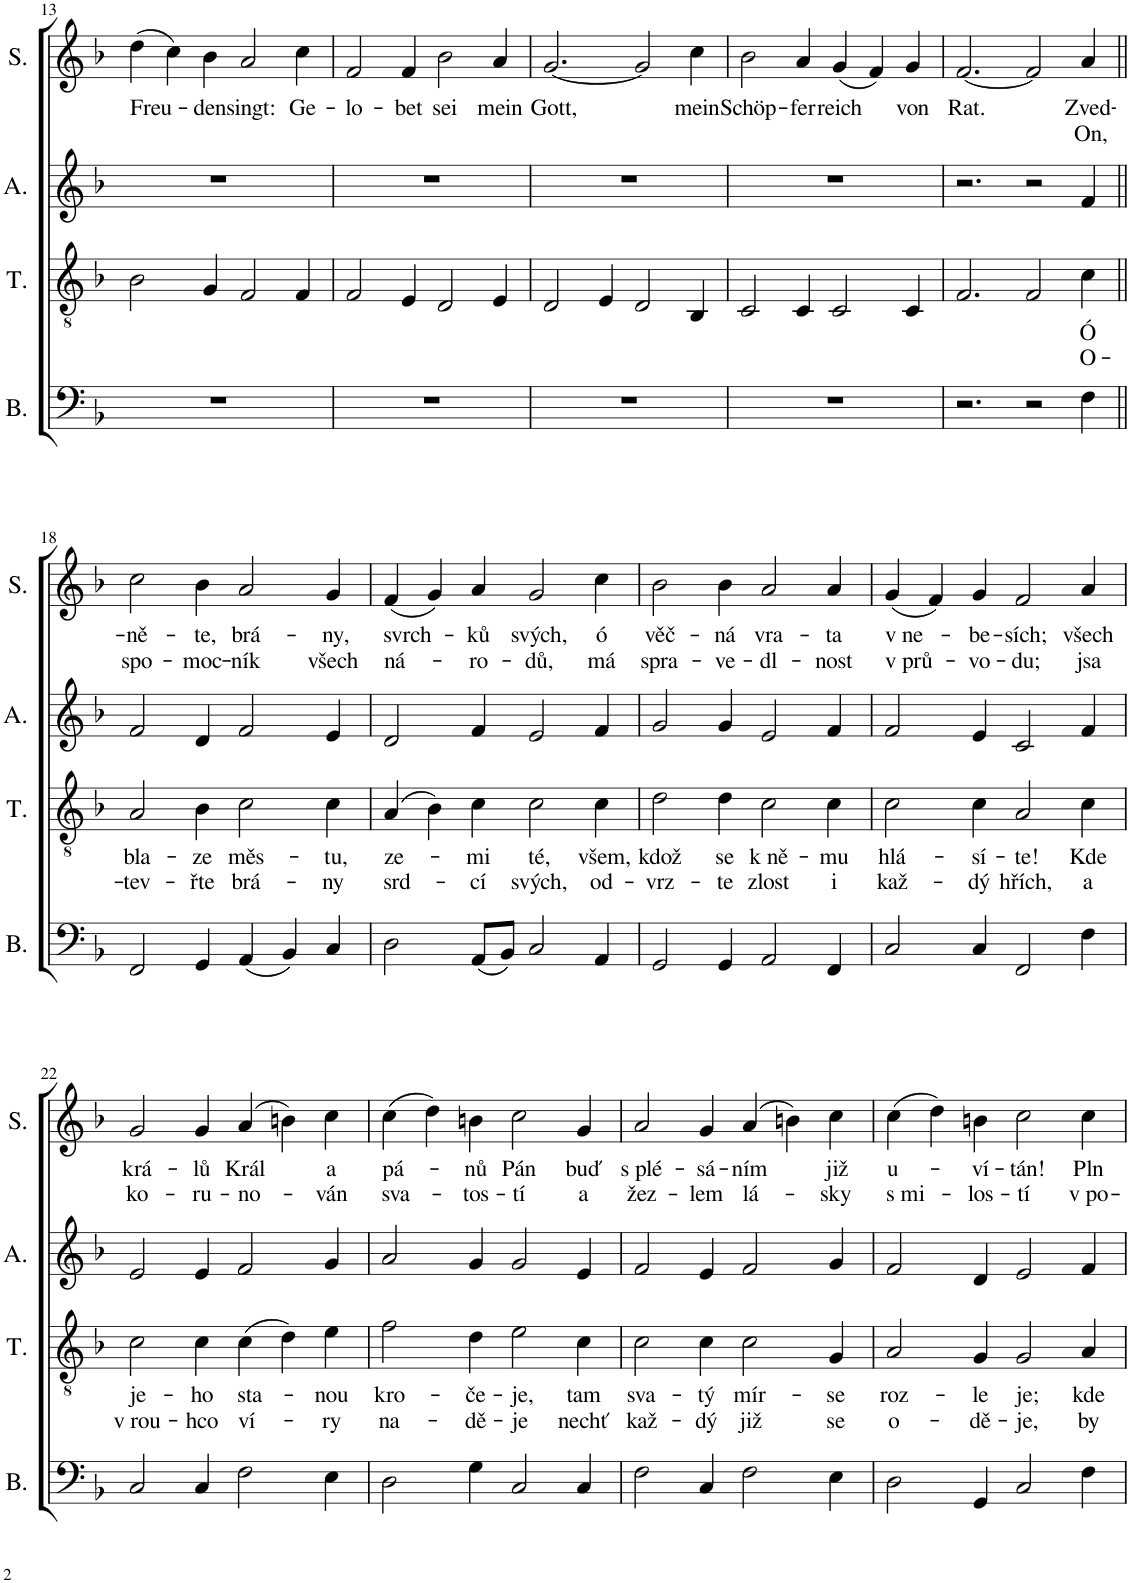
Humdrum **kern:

**kern	**kern	**text	**text	**kern	**kern	**text	**text
*part4	*part3	*part3	*part3	*part2	*part1	*part1	*part1
*staff4	*staff3	*staff3	*staff3	*staff2	*staff1	*staff1	*staff1
*I"Bass	*I"Tenor	*	*	*I"Alto	*I"Soprano	*	*
*I'B.	*I'T.	*	*	*I'A.	*I'S.	*	*
!!LO:PB:g=z
*clefF4	*clefGv2	*	*	*clefG2	*clefG2	*	*
*k[b-]	*k[b-]	*	*	*k[b-]	*k[b-]	*	*
*M6/4	*M6/4	*	*	*M6/4	*M6/4	*	*
=13	=13	=13	=13	=13	=13	=13	=13
!	!	!	!	!	!	!LO:LY:b	!
1.r	2B-\	.	.	1.r	(4dd\	Freu-	.
.	.	.	.	.	4cc\)	.	.
!	!	!	!	!	!	!LO:LY:b	!
.	4G/	.	.	.	4b-\	-den	.
!	!	!	!	!	!	!LO:LY:b	!
.	2F/	.	.	.	2a/	singt:	.
!	!	!	!	!	!	!LO:LY:b	!
.	4F/	.	.	.	4cc\	Ge-	.
=14	=14	=14	=14	=14	=14	=14	=14
!	!	!	!	!	!	!LO:LY:b	!
1.r	2F/	.	.	1.r	2f/	-lo-	.
!	!	!	!	!	!	!LO:LY:b	!
.	4E/	.	.	.	4f/	-bet	.
!	!	!	!	!	!	!LO:LY:b	!
.	2D/	.	.	.	2b-\	sei	.
!	!	!	!	!	!	!LO:LY:b	!
.	4E/	.	.	.	4a/	mein	.
=15	=15	=15	=15	=15	=15	=15	=15
!	!	!	!	!	!	!LO:LY:b	!
1.r	2D/	.	.	1.r	[2.g/	Gott,	.
.	4E/	.	.	.	.	.	.
.	2D/	.	.	.	2g/]	.	.
!	!	!	!	!	!	!LO:LY:b	!
.	4BB-/	.	.	.	4cc\	mein	.
=16	=16	=16	=16	=16	=16	=16	=16
!	!	!	!	!	!	!LO:LY:b	!
1.r	2C/	.	.	1.r	2b-\	Schöp-	.
!	!	!	!	!	!	!LO:LY:b	!
.	4C/	.	.	.	4a/	-fer	.
!	!	!	!	!	!	!LO:LY:b	!
.	2C/	.	.	.	(4g/	reich	.
.	.	.	.	.	4f/)	.	.
!	!	!	!	!	!	!LO:LY:b	!
.	4C/	.	.	.	4g/	von	.
=17	=17	=17	=17	=17	=17	=17	=17
!	!	!	!	!	!	!LO:LY:b	!
2.r	2.F/	.	.	2.r	[2.f/	Rat.	.
2r	2F/	.	.	2r	2f/]	.	.
!	!	!LO:LY:b	!LO:LY:b	!	!	!LO:LY:b	!LO:LY:b
4F\	4c\	Ó	O-	4f/	4a/	Zved-	On,
!!LO:LB:g=z
=18||	=18||	=18||	=18||	=18||	=18||	=18||	=18||
!	!	!LO:LY:b	!LO:LY:b	!	!	!LO:LY:b	!LO:LY:b
2FF/	2A/	bla-	-tev-	2f/	2cc\	-ně-	spo-
!	!	!LO:LY:b	!LO:LY:b	!	!	!LO:LY:b	!LO:LY:b
4GG/	4B-\	-ze	-řte	4d/	4b-\	-te,	-moc-
!	!	!LO:LY:b	!LO:LY:b	!	!	!LO:LY:b	!LO:LY:b
(4AA/	2c\	měs-	brá-	2f/	2a/	brá-	-ník
4BB-/)	.	.	.	.	.	.	.
!	!	!LO:LY:b	!LO:LY:b	!	!	!LO:LY:b	!LO:LY:b
4C/	4c\	-tu,	-ny	4e/	4g/	-ny,	všech
=19	=19	=19	=19	=19	=19	=19	=19
!	!	!LO:LY:b	!LO:LY:b	!	!	!LO:LY:b	!LO:LY:b
2D\	(4A/	ze-	srd-	2d/	(4f/	svrch-	ná-
.	4B-\)	.	.	.	4g/)	.	.
!	!	!LO:LY:b	!LO:LY:b	!	!	!LO:LY:b	!LO:LY:b
(8AA/L	4c\	-mi	-cí	4f/	4a/	-ků	-ro-
8BB-/J)	.	.	.	.	.	.	.
!	!	!LO:LY:b	!LO:LY:b	!	!	!LO:LY:b	!LO:LY:b
2C/	2c\	té,	svých,	2e/	2g/	svých,	-dů,
!	!	!LO:LY:b	!LO:LY:b	!	!	!LO:LY:b	!LO:LY:b
4AA/	4c\	všem,	od-	4f/	4cc\	ó	má
=20	=20	=20	=20	=20	=20	=20	=20
!	!	!LO:LY:b	!LO:LY:b	!	!	!LO:LY:b	!LO:LY:b
2GG/	2d\	kdož	-vrz-	2g/	2b-\	věč-	spra-
!	!	!LO:LY:b	!LO:LY:b	!	!	!LO:LY:b	!LO:LY:b
4GG/	4d\	se	-te	4g/	4b-\	-ná	-ve-
!	!	!LO:LY:b	!LO:LY:b	!	!	!LO:LY:b	!LO:LY:b
2AA/	2c\	k ně-	zlost	2e/	2a/	vra-	-dl-
!	!	!LO:LY:b	!LO:LY:b	!	!	!LO:LY:b	!LO:LY:b
4FF/	4c\	-mu	i	4f/	4a/	-ta	-nost
=21	=21	=21	=21	=21	=21	=21	=21
!	!	!LO:LY:b	!LO:LY:b	!	!	!LO:LY:b	!LO:LY:b
2C/	2c\	hlá-	kaž-	2f/	(4g/	v ne-	v prů-
.	.	.	.	.	4f/)	.	.
!	!	!LO:LY:b	!LO:LY:b	!	!	!LO:LY:b	!LO:LY:b
4C/	4c\	-sí-	-dý	4e/	4g/	-be-	-vo-
!	!	!LO:LY:b	!LO:LY:b	!	!	!LO:LY:b	!LO:LY:b
2FF/	2A/	-te!	hřích,	2c/	2f/	-sích;	-du;
!	!	!LO:LY:b	!LO:LY:b	!	!	!LO:LY:b	!LO:LY:b
4F\	4c\	Kde	a	4f/	4a/	všech	jsa
!!LO:LB:g=z
=22	=22	=22	=22	=22	=22	=22	=22
!	!	!LO:LY:b	!LO:LY:b	!	!	!LO:LY:b	!LO:LY:b
2C/	2c\	je-	v rou-	2e/	2g/	krá-	ko-
!	!	!LO:LY:b	!LO:LY:b	!	!	!LO:LY:b	!LO:LY:b
4C/	4c\	-ho	-hco	4e/	4g/	-lů	-ru-
!	!	!LO:LY:b	!LO:LY:b	!	!	!LO:LY:b	!LO:LY:b
2F\	(4c\	sta-	ví-	2f/	(4a/	Král	-no-
.	4d\)	.	.	.	4bn\)	.	.
!	!	!LO:LY:b	!LO:LY:b	!	!	!LO:LY:b	!LO:LY:b
4E\	4e\	-nou	-ry	4g/	4cc\	a	-ván
=23	=23	=23	=23	=23	=23	=23	=23
!	!	!LO:LY:b	!LO:LY:b	!	!	!LO:LY:b	!LO:LY:b
2D\	2f\	kro-	na-	2a/	(4cc\	pá-	sva-
.	.	.	.	.	4dd\)	.	.
!	!	!LO:LY:b	!LO:LY:b	!	!	!LO:LY:b	!LO:LY:b
4G\	4d\	-če-	-dě-	4g/	4bn\	-nů	-tos-
!	!	!LO:LY:b	!LO:LY:b	!	!	!LO:LY:b	!LO:LY:b
2C/	2e\	-je,	-je	2g/	2cc\	Pán	-tí
!	!	!LO:LY:b	!LO:LY:b	!	!	!LO:LY:b	!LO:LY:b
4C/	4c\	tam	nechť	4e/	4g/	buď	a
=24	=24	=24	=24	=24	=24	=24	=24
!	!	!LO:LY:b	!LO:LY:b	!	!	!LO:LY:b	!LO:LY:b
2F\	2c\	sva-	kaž-	2f/	2a/	s plé-	žez-
!	!	!LO:LY:b	!LO:LY:b	!	!	!LO:LY:b	!LO:LY:b
4C/	4c\	-tý	-dý	4e/	4g/	-sá-	-lem
!	!	!LO:LY:b	!LO:LY:b	!	!	!LO:LY:b	!LO:LY:b
2F\	2c\	mír-	již	2f/	(4a/	-ním	lá-
.	.	.	.	.	4bn\)	.	.
!	!	!LO:LY:b	!LO:LY:b	!	!	!LO:LY:b	!LO:LY:b
4E\	4G/	-se	se	4g/	4cc\	již	-sky
=25	=25	=25	=25	=25	=25	=25	=25
!	!	!LO:LY:b	!LO:LY:b	!	!	!LO:LY:b	!LO:LY:b
2D\	2A/	roz-	o-	2f/	(4cc\	u-	s mi-
.	.	.	.	.	4dd\)	.	.
!	!	!LO:LY:b	!LO:LY:b	!	!	!LO:LY:b	!LO:LY:b
4GG/	4G/	-le	-dě-	4d/	4bn\	-ví-	-los-
!	!	!LO:LY:b	!LO:LY:b	!	!	!LO:LY:b	!LO:LY:b
2C/	2G/	je;	-je,	2e/	2cc\	-tán!	-tí
!	!	!LO:LY:b	!LO:LY:b	!	!	!LO:LY:b	!LO:LY:b
4F\	4A/	kde	by	4f/	4cc\	Pln	v po-
=	=	=	=	=	=	=	=
*-	*-	*-	*-	*-	*-	*-	*-
